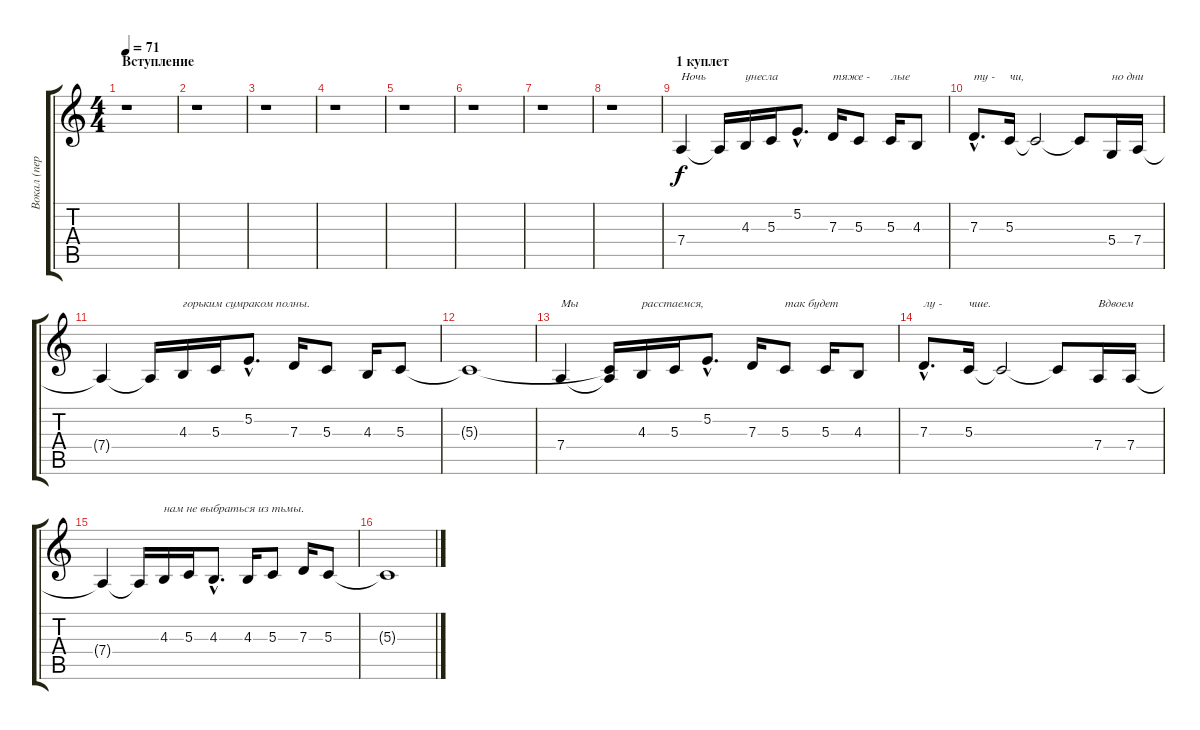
\track ("Вокал (первый голос)" "Вокал (пер") {instrument acousticgrandpiano}
\staff {score tabs}
\tuning (E4 B3 G3 D3 A2 E2) {hide}
\ts (4 4)
\section ("" "Вступление")
\tempo 71
\clef g2
\ks c
r.1{dy f instrument acousticgrandpiano} |
r.1 |
r.1 |
r.1 |
r.1 |
r.1 |
r.1 |
r.1 |
\section ("" "1 куплет")
7.4.4{txt "Ночь"} 7.4{t}.16 4.3.16{txt "унесла"} 5.3.16 5.2{hac}.8{d} 7.3.16{txt "тяже -"} 5.3.8 5.3.16{txt "лые"} 4.3.8 |
7.3{hac}.8{d txt "ту -"} 5.3.16{txt "чи,"} 5.3{t}.2 5.3{t}.8 5.4.16{txt "но дни"} 7.4.16 |
7.4{t}.4 7.4{t}.16 4.3.16{txt "горьким сумраком полны."} 5.3.16 5.2{hac}.8{d} 7.3.16 5.3.8 4.3.16 5.3.8 |
5.3{t}.1 |
7.4.4{txt "Мы"} (5.3{t} 7.4{t}).16 4.3.16{txt "расстаемся,"} 5.3.16 5.2{hac}.8{d} 7.3.16 5.3.8{txt "так будет"} 5.3.16 4.3.8 |
7.3{hac}.8{d txt "лу -"} 5.3.16{txt "чше."} 5.3{t}.2 5.3{t}.8 7.4.16{txt "Вдвоем"} 7.4.16 |
7.4{t}.4 7.4{t}.16 4.3.16{txt "нам не выбраться из тьмы."} 5.3.16 4.3{hac}.8{d} 4.3.16 5.3.8 7.3.16 5.3.8 |
5.3{t}.1
